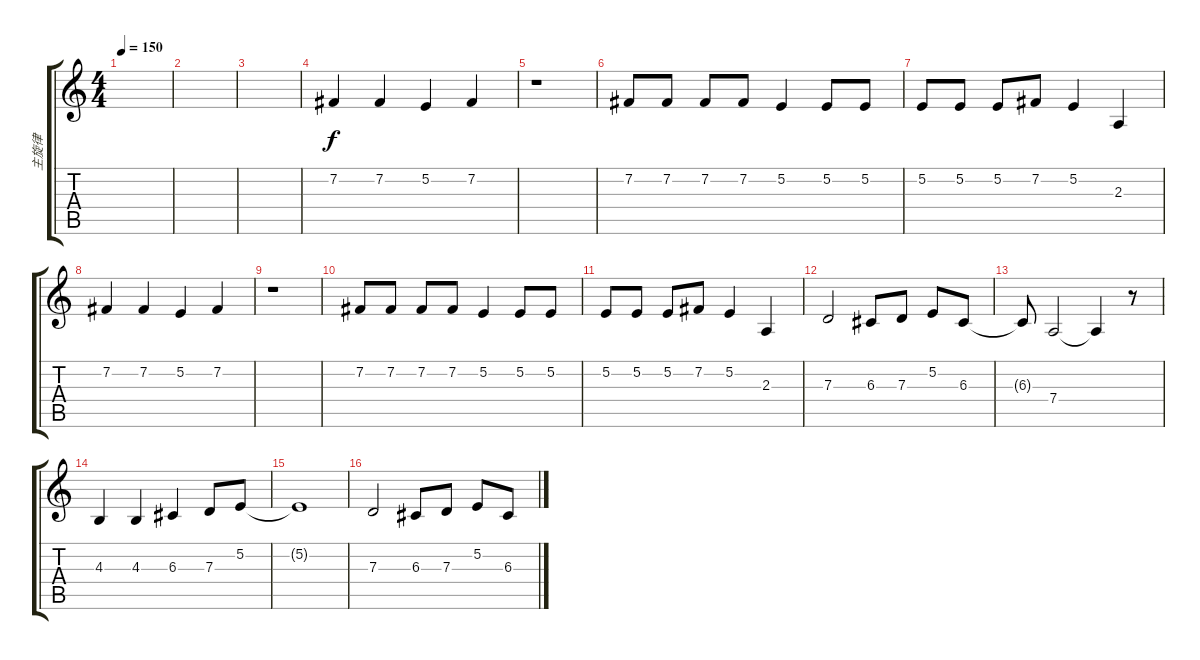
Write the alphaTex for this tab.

\track ("主旋律" "主旋律") {instrument churchorgan}
\staff {score tabs}
\tuning (E4 B3 G3 D3 A2 E2) {hide}
\ts (4 4)
\tempo 150
\clef g2
\ks c
|
|
|
7.2.4 7.2.4 5.2.4 7.2.4 |
r.1 |
7.2.8 7.2.8 7.2.8 7.2.8 5.2.4 5.2.8 5.2.8 |
5.2.8 5.2.8 5.2.8 7.2.8 5.2.4 2.3.4 |
7.2.4 7.2.4 5.2.4 7.2.4 |
r.1 |
7.2.8 7.2.8 7.2.8 7.2.8 5.2.4 5.2.8 5.2.8 |
5.2.8 5.2.8 5.2.8 7.2.8 5.2.4 2.3.4 |
7.3.2 6.3.8 7.3.8 5.2.8 6.3.8 |
6.3{t}.8 7.4.2 7.4{t}.4 r.8 |
4.3.4 4.3.4 6.3.4 7.3.8 5.2.8 |
5.2{t}.1 |
7.3.2 6.3.8 7.3.8 5.2.8 6.3.8
